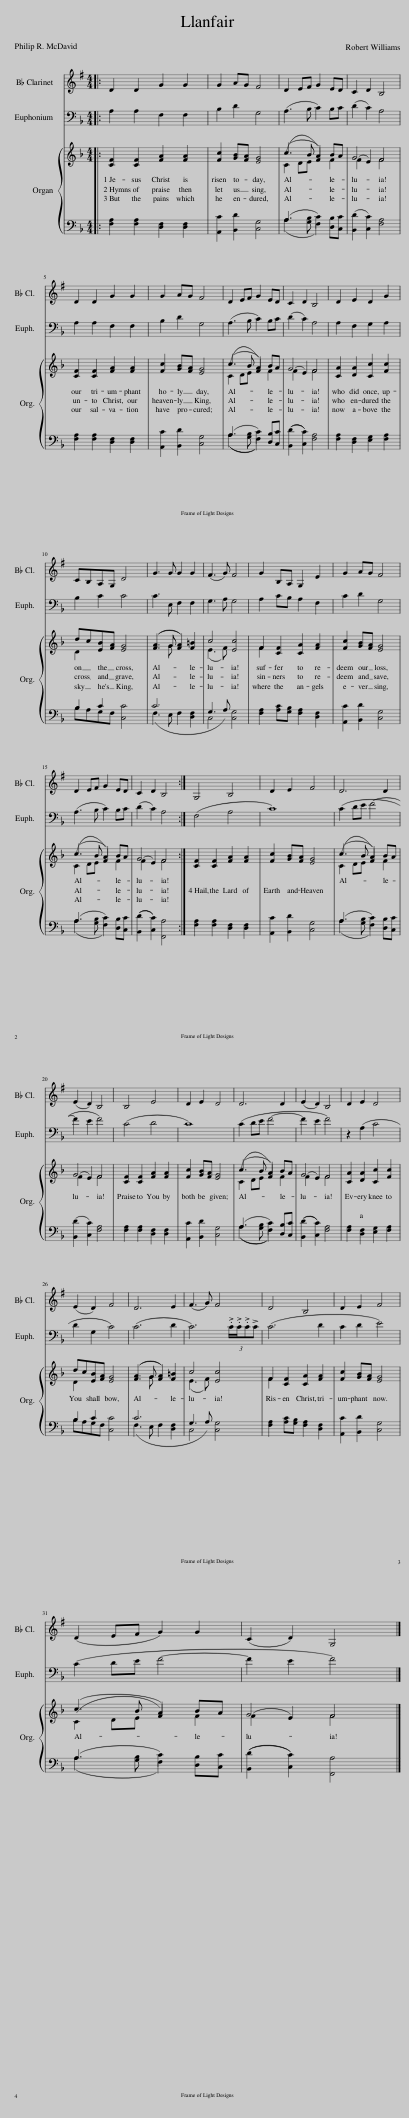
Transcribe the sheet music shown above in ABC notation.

X:1
%%score 1 2 { ( 3 5 ) | ( 4 6 ) }
L:1/8
M:4/4
I:linebreak $
K:F
V:1 treble transpose=-2
V:2 bass
V:3 treble
V:5 treble
V:4 bass
V:6 bass
V:1
[K:G]|: D2 D2 G2 G2 | G2 AG F4 | D2 EF G2 ED | C2 D2 B,4 |$ D2 D2 G2 G2 | %5
 G2 AG F4 | D2 EF G2 ED | C2 D2 B,4 | D2 E2 D2 G2 |$ CB,A,G, D4 | %10
 G3 G G2 G2 | (F3 G) F4 | G2 B,A, G,2 E2 | G2 AG F4 |$ D2 EF G2 ED | %15
 C2 D2 B,4 :| G,4 B,4 | D2 E2 F4 | D6 D2 |$ (E2 D2) B,4 | %20
 B,4 E4 | D2 E2 D4 | D6 D2 | (E2 D2) B,4 | D2 E2 D4 |$ %25
 (E2 D2) F4 | D6 E2 | (F3 G) F4 | D4 B,4 | D2 E2 F4 |$ %30
 (D2 EF G2) G2 | (C2 D2) G,4 |] %32
V:2
|: A,2 A,2 F,2 F,2 | B,2 D2 G,4 | (A,3 B, C2) B,C | (D2 C2) A,4 |$ A,2 A,2 F,2 F,2 | %5
 B,2 D2 G,4 | (A,3 B, C2) B,C | (D2 C2) A,4 | A,2 F,2 G,2 A,2 |$ B,2 C2 C4 | %10
 C3 E, F,2 F,2 | G,3 A, G,4 | A,2 CB, A,2 F,2 | C2 D2 G,4 |$ (A,3 B, C2) B,C | %15
 (D2 C2) A,4 :| (F,4 A,4 | C8) | (C2 DE F4- |$ F2 E2 F4) | %20
 (C4 D4 | C8) | (C2 DE F4- | F2 E2 F4) | z2 (A,2 C4 |$ %25
 D2 G,2 C4) | (C6 D2 | C6) (3:2:4.C/.C/.C!>!C | (C6 D2 | C2 D2 E4) |$ %30
 (C2 DE F4- | F2 E2 F4) |] %32
V:3
|: [CF]2 [CF]2 [FA]2 [FA]2 | [Fc]2 [GB][FA] [EG]4 | (c3 B A2) BA | G4 F4 |$ [CF]2 [CF]2 [FA]2 [FA]2 | %5
 [Fc]2 [GB][FA] [EG]4 | (c3 B A2) BA | G4 F4 | [CA]2 [DA]2 [Cc]2 [Fc]2 |$ dc[EB][FA] [EG]4 | %10
 (([FA]3 G [FA]2)) [F=B]2 | c4 [Ec]4 | F2 [CF]2 [CA]2 [FA]2 | [Fc]2 [GB][FA] [EG]4 |$ (c3 B A2) BA | %15
 G4 F4 :| [CF]2 [CF]2 [FA]2 [FA]2 | [Fc]2 [GB][FA] [EG]4 | (c3 B A2) BA |$ G4 F4 | %20
 [CF]2 [CF]2 [FA]2 [FA]2 | [Fc]2 [GB][FA] [EG]4 | (c3 B A2) BA | G4 F4 | [CA]2 [DA]2 [Cc]2 [Fc]2 |$ %25
 dc[EB][FA] [EG]4 | (([FA]3 G [FA]2)) [F=B]2 | c4 [Ec]4 | F2 [CF]2 [CA]2 [FA]2 | [Fc]2 [GB][FA] [EG]4 |$ %30
 (c3 B A2) BA | G4 F4 |] %32
V:4
|: [F,A,]2 [F,A,]2 [D,F,]2 [D,F,]2 | [A,,C]2 [B,,D]2 [C,G,]4 | (A,3 [G,B,] C2) [D,B,][C,C] | ([B,,D]2 [C,C]2) [F,A,]4 |$ [F,A,]2 [F,A,]2 [D,F,]2 [D,F,]2 | %5
 [A,,C]2 [B,,D]2 [C,G,]4 | (A,3 [G,B,] C2) [D,B,][C,C] | (([B,,D]2 [C,C]2)) [F,A,]4 | [F,A,]2 [D,F,]2 [E,G,]2 [F,A,]2 |$ B,2 C2 [C,C]4 | %10
 C6 [D,F,]2 | G,3 A, [C,G,]4 | [F,A,]2 [A,C][G,B,] [F,A,]2 [D,F,]2 | [A,,C]2 [B,,D]2 [C,G,]4 |$ (A,3 [G,B,] C2) [D,B,][C,C] | %15
 (([B,,D]2 [C,C]2)) [F,,A,]4 :| [F,A,]2 [F,A,]2 [D,F,]2 [D,F,]2 | [A,,C]2 [B,,D]2 [C,G,]4 | (A,3 [G,B,] C2) [D,B,][C,C] |$ ([B,,D]2 [C,C]2) [F,A,]4 | %20
 [F,A,]2 [F,A,]2 [D,F,]2 [D,F,]2 | [A,,C]2 [B,,D]2 [C,G,]4 | (A,3 [G,B,] C2) [D,B,][C,C] | (([B,,D]2 [C,C]2)) [F,A,]4 | [F,A,]2 [D,F,]2 [E,G,]2 [F,A,]2 |$ %25
 B,2 C2 [C,C]4 | C6 [D,F,]2 | G,3 A, [C,G,]4 | [F,A,]2 [A,C][G,B,] [F,A,]2 [D,F,]2 | [A,,C]2 [B,,D]2 [C,G,]4 |$ %30
 (A,3 [G,B,] C2) [D,B,][C,C] | (([B,,D]2 [C,C]2)) [F,,A,]4 |] %32
V:5
|: x8 | x8 | (C2 DE F2) F2 | (F2 E2) F4 |$ x8 | %5
 x8 | (C2 DE F2) F2 | (F2 E2) F4 | x8 |$ D2 x6 | %10
 x3 G x4 | (E3 F) x4 | F2 x6 | x8 |$ (C2 DE F2) F2 | %15
 (F2 E2) F4 :| x8 | x8 | (C2 DE F2) F2 |$ (F2 E2) F4 | %20
 x8 | x8 | (C2 DE F2) F2 | (F2 E2) F4 | x8 |$ %25
 D2 x6 | x3 G x4 | (E3 F) x4 | F2 x6 | x8 |$ %30
 (C2 DE F2) F2 | (F2 E2) F4 |] %32
V:6
|: x8 | x8 | (A,3 x F,2) x2 | x8 |$ x8 | %5
 x8 | ((A,3 x F,2)) x2 | x8 | x8 |$ B,A,G,F, x4 | %10
 F,3 E, F,2 x2 | C,4 x4 | x8 | x8 |$ (A,3 x F,2) x2 | %15
 x8 :| x8 | x8 | (A,3 x F,2) x2 |$ x8 | %20
 x8 | x8 | ((A,3 x F,2)) x2 | x8 | x8 |$ %25
 B,A,G,F, x4 | F,3 E, F,2 x2 | C,4 x4 | x8 | x8 |$ %30
 (A,3 x F,2) x2 | x8 |] %32
